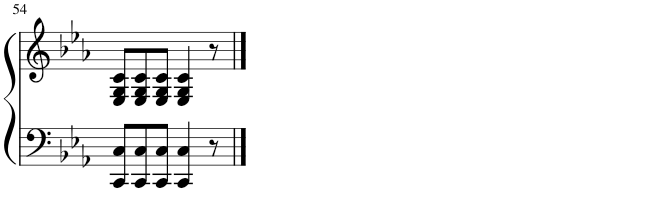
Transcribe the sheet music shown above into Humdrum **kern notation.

**kern	**kern
*part1	*part1
*staff2	*staff1
*I"Piano	*
*I'Pno.	*
!!LO:PB:g=z
*clefF4	*clefG2
*k[b-e-a-]	*k[b-e-a-]
*M6/8	*M6/8
=54	=54
8CC/ 8C/L	8E-/ 8G/ 8c/L
8CC/ 8C/	8E-/ 8G/ 8c/
8CC/ 8C/J	8E-/ 8G/ 8c/J
4CC/ 4C/	4E-/ 4G/ 4c/
8r	8r
==	==
*-	*-
